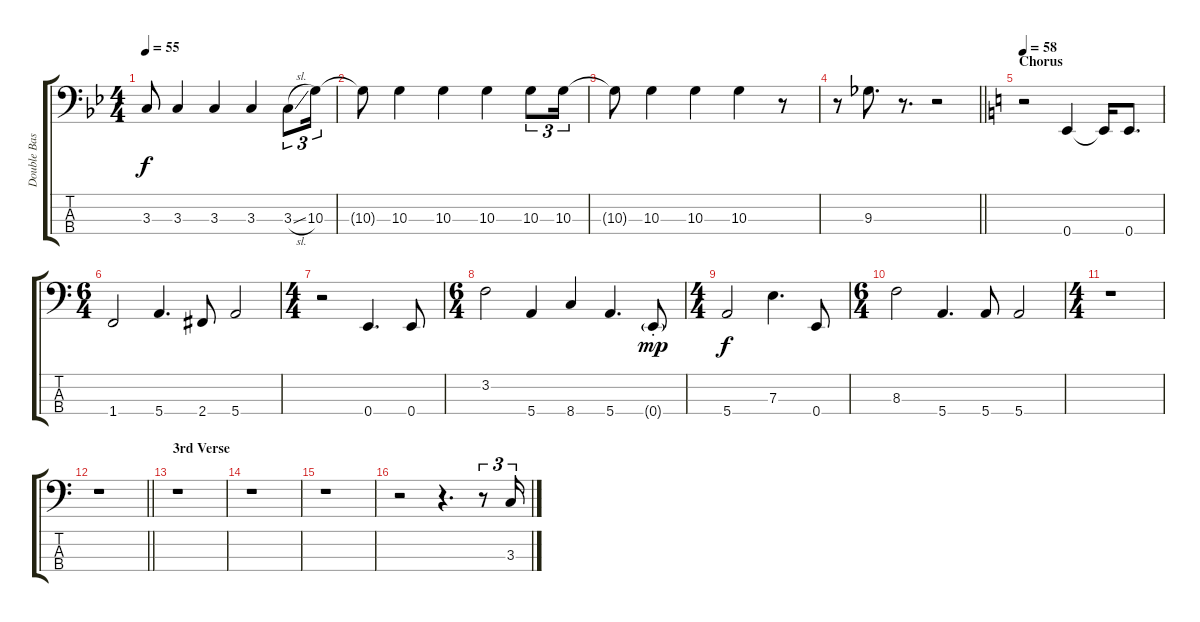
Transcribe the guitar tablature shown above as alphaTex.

\track ("Double Bass (Paul Bridge)" "Double Bas") {instrument electricbassfinger}
\staff {score tabs}
\tuning (G2 D2 A1 E1) {hide}
\ts (4 4)
\tempo 55
\clef f4
\ks gminor
3.3{t}.8{dy f} 3.3.4 3.3.4 3.3.4 3.3{sl}.8{tu (3 2)} 10.3.16{tu (3 2)} |
10.3{t}.8 10.3.4 10.3.4 10.3.4 10.3.8{tu (3 2)} 10.3.16{tu (3 2)} |
10.3{t}.8 10.3.4 10.3.4 10.3.4 r.8 |
\barLineRight lightlight
r.8 9.3.8{d} r.8{d} r.2 |
\section ("" "Chorus")
\tempo 58
\ks aminor
r.2 0.4.4 0.4{t}.16 0.4.8{d} |
\ts (6 4)
1.4.2 5.4.4{d} 2.4.8 5.4.2 |
\ts (4 4)
r.2 0.4.4{d} 0.4.8 |
\ts (6 4)
3.2.2 5.4.4 8.4.4 5.4.4{d} 0.4{g st}.8{dy mp} |
\ts (4 4)
5.4.2{dy f} 7.3.4{d} 0.4.8 |
\ts (6 4)
8.3.2 5.4.4{d} 5.4.8 5.4.2 |
\ts (4 4)
r.1 |
\barLineRight lightlight
r.1 |
\section ("" "3rd Verse")
r.1 |
r.1 |
r.1 |
r.2 r.4{d} r.8{tu (3 2)} 3.3.16{tu (3 2)}
